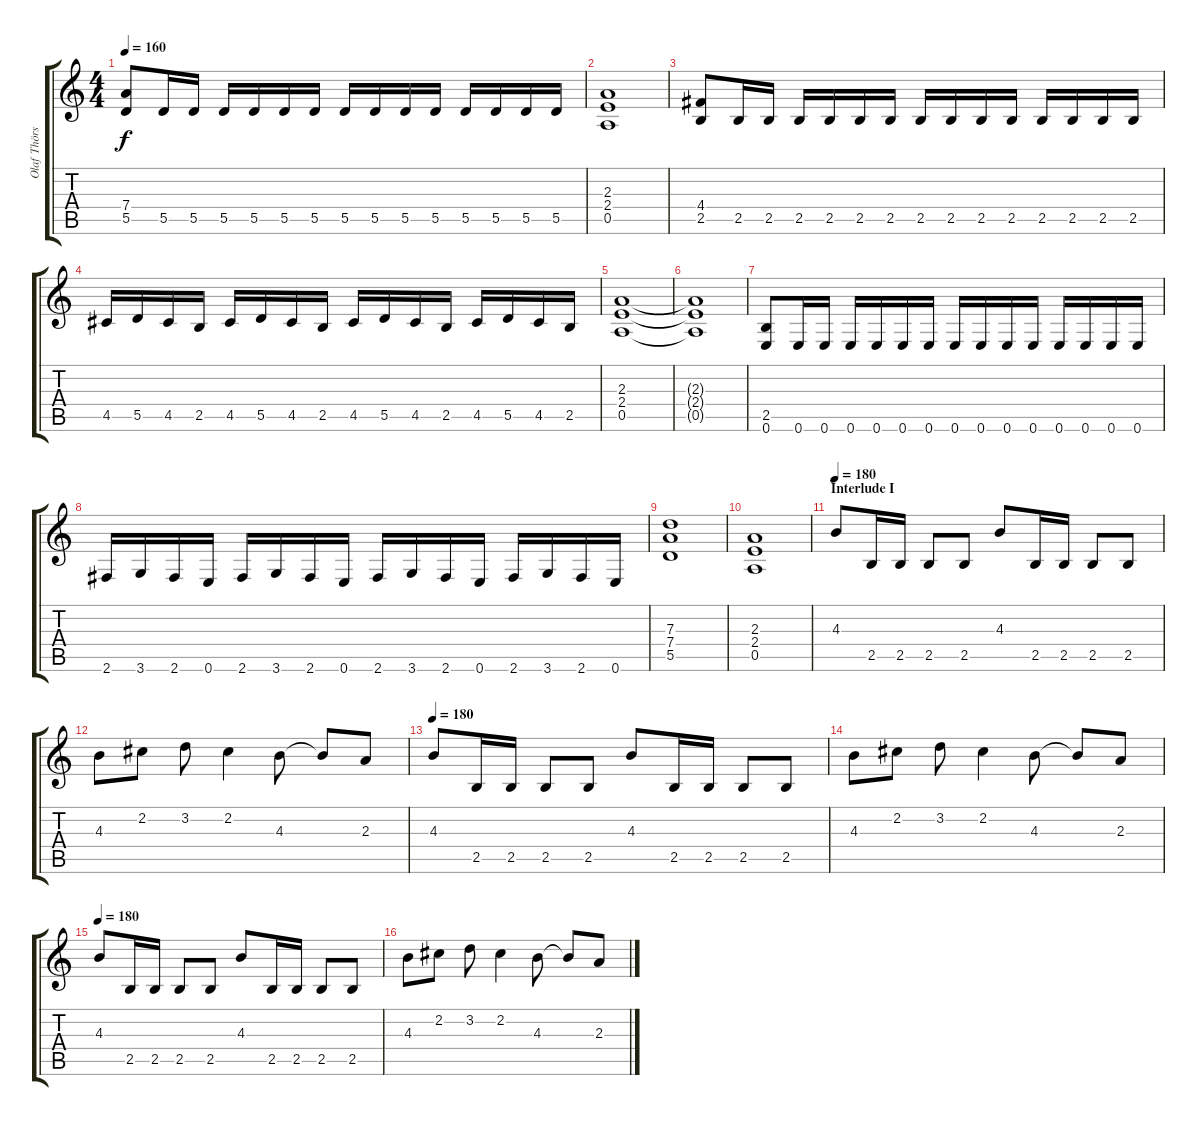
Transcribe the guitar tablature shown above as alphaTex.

\track ("Olaf Thörsen" "Olaf Thörs") {instrument distortionguitar}
\staff {score tabs}
\tuning (E4 B3 G3 D3 A2 E2) {hide}
\ts (4 4)
\tempo 160
\clef g2
\ks c
(7.4 5.5).8{dy f} 5.5.16 5.5.16 5.5.16 5.5.16 5.5.16 5.5.16 5.5.16 5.5.16 5.5.16 5.5.16 5.5.16 5.5.16 5.5.16 5.5.16 |
(2.3 2.4 0.5).1 |
(4.4 2.5).8 2.5.16 2.5.16 2.5.16 2.5.16 2.5.16 2.5.16 2.5.16 2.5.16 2.5.16 2.5.16 2.5.16 2.5.16 2.5.16 2.5.16 |
4.5.16 5.5.16 4.5.16 2.5.16 4.5.16 5.5.16 4.5.16 2.5.16 4.5.16 5.5.16 4.5.16 2.5.16 4.5.16 5.5.16 4.5.16 2.5.16 |
(2.3 2.4 0.5).1 |
(2.3{t} 2.4{t} 0.5{t}).1 |
(2.5 0.6).8 0.6.16 0.6.16 0.6.16 0.6.16 0.6.16 0.6.16 0.6.16 0.6.16 0.6.16 0.6.16 0.6.16 0.6.16 0.6.16 0.6.16 |
2.6.16 3.6.16 2.6.16 0.6.16 2.6.16 3.6.16 2.6.16 0.6.16 2.6.16 3.6.16 2.6.16 0.6.16 2.6.16 3.6.16 2.6.16 0.6.16 |
(7.3 7.4 5.5).1 |
(2.3 2.4 0.5).1 |
\section ("" "Interlude I")
\tempo 180
4.3.8{volume 14} 2.5.16 2.5.16 2.5.8 2.5.8 4.3.8 2.5.16 2.5.16 2.5.8 2.5.8 |
4.3.8 2.2.8 3.2.8 2.2.4 4.3.8 4.3{t}.8 2.3.8 |
\tempo 180
4.3.8{volume 14} 2.5.16 2.5.16 2.5.8 2.5.8 4.3.8 2.5.16 2.5.16 2.5.8 2.5.8 |
4.3.8 2.2.8 3.2.8 2.2.4 4.3.8 4.3{t}.8 2.3.8 |
\tempo 180
4.3.8{volume 14} 2.5.16 2.5.16 2.5.8 2.5.8 4.3.8 2.5.16 2.5.16 2.5.8 2.5.8 |
4.3.8 2.2.8 3.2.8 2.2.4 4.3.8 4.3{t}.8 2.3.8
